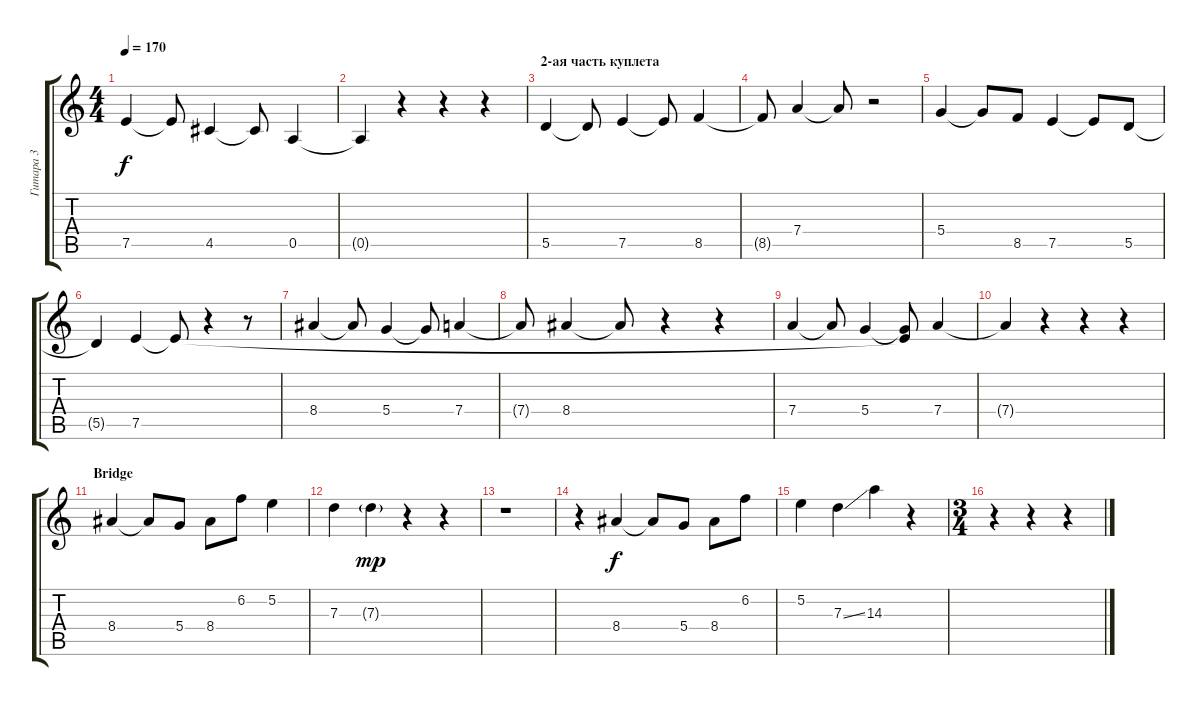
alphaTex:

\track ("Гитара 3" "Гитара 3") {instrument distortionguitar}
\staff {score tabs}
\tuning (E4 B3 G3 D3 A2 E2) {hide}
\ts (4 4)
\tempo 170
\clef g2
\ks c
7.5.4{dy f} 7.5{t}.8 4.5.4 4.5{t}.8 0.5.4 |
0.5{t}.4 r.4 r.4 r.4 |
\section ("" "2-ая часть куплета")
5.5.4 5.5{t}.8 7.5.4 7.5{t}.8 8.5.4 |
8.5{t}.8 7.4.4 7.4{t}.8 r.2 |
5.4.4 5.4{t}.8 8.5.8 7.5.4 7.5{t}.8 5.5.8 |
5.5{t}.4 7.5.4 7.5{t}.8 r.4 r.8 |
8.4.4 8.4{t}.8 5.4.4 5.4{t}.8 7.4.4 |
7.4{t}.8 8.4.4 8.4{t}.8 r.4 r.4 |
7.4.4 7.4{t}.8 5.4.4 (5.4{t} 7.5{t}).8 7.4.4 |
7.4{t}.4 r.4 r.4 r.4 |
\section ("" "Bridge")
8.4.4 8.4{t}.8 5.4.8 8.4.8 6.2.8 5.2.4 |
7.3.4 7.3{g}.4{dy mp} r.4 r.4 |
r.1 |
r.4 8.4.4{dy f} 8.4{t}.8 5.4.8 8.4.8 6.2.8 |
5.2.4 7.3{ss}.4 14.3.4 r.4 |
\ts (3 4)
r.4 r.4 r.4
